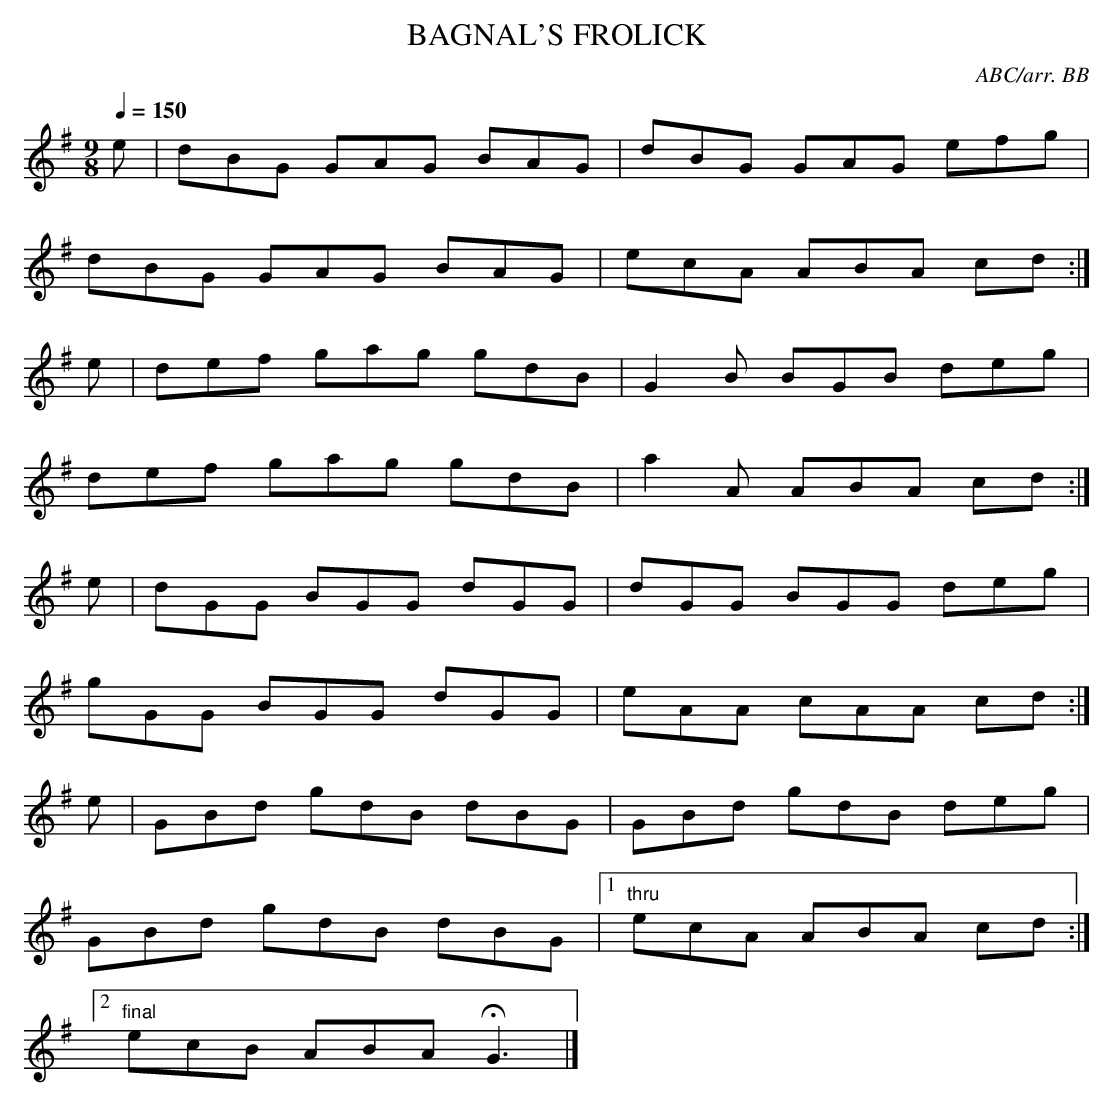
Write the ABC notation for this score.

X:1
T:BAGNAL'S FROLICK
C:ABC/arr. BB
L:1/8
M:9/8
Q:1/4=150
K:G
e|dBG GAG BAG|dBG GAG efg|
dBG GAG BAG|ecA ABA cd :|
e|def gag gdB|G2B BGB deg|
def gag gdB|a2A ABA cd :|
e|dGG BGG dGG|dGG BGG deg|
gGG BGG dGG|eAA cAA cd :|
e|GBd gdB dBG|GBd gdB deg|
GBd gdB dBG|1 "thru"ecA ABA cd :|
[2 "final"ecB ABA HG3|]
